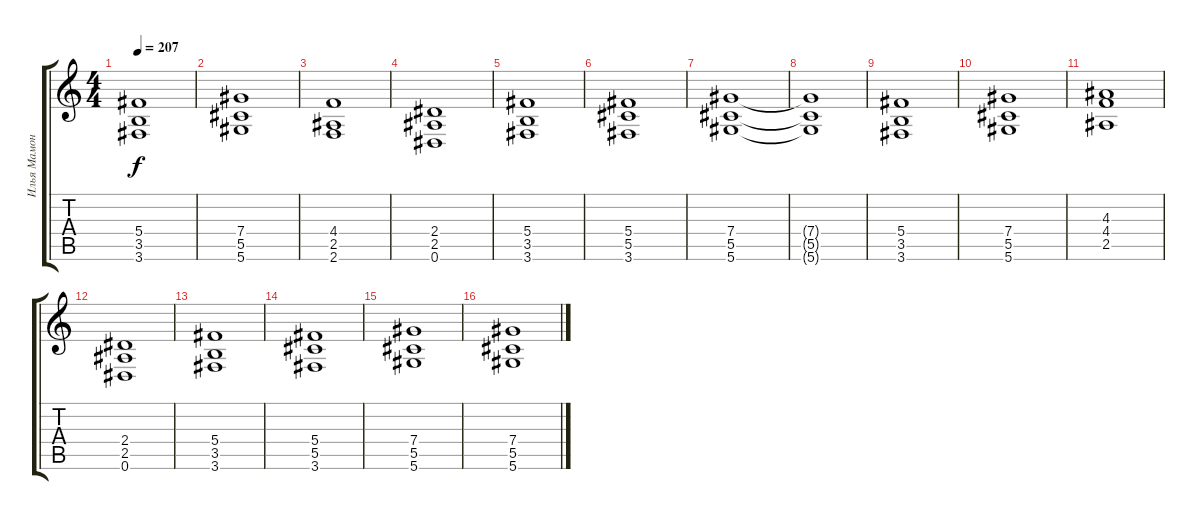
\track ("Илья Мамонтов" "Илья Мамон") {instrument distortionguitar}
\staff {score tabs}
\tuning (Eb4 Bb3 Gb3 Db3 Ab2 Eb2) {hide}
\ts (4 4)
\tempo 207
\clef g2
\ks c
(5.4 3.5 3.6).1{dy f} |
(7.4 5.5 5.6).1 |
(4.4 2.5 2.6).1 |
(2.4 2.5 0.6).1 |
(5.4 3.5 3.6).1 |
(5.4 5.5 3.6).1 |
(7.4 5.5 5.6).1 |
(7.4{t} 5.5{t} 5.6{t}).1 |
(5.4 3.5 3.6).1 |
(7.4 5.5 5.6).1 |
(4.3 4.4 2.5).1 |
(2.4 2.5 0.6).1 |
(5.4 3.5 3.6).1 |
(5.4 5.5 3.6).1 |
(7.4 5.5 5.6).1 |
(7.4 5.5 5.6).1
